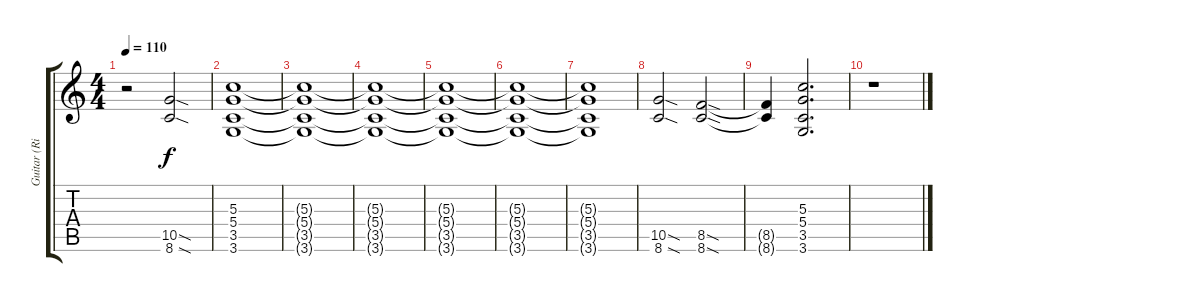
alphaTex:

\track ("Guitar (Right)" "Guitar (Ri") {instrument overdrivenguitar}
\staff {score tabs}
\tuning (E4 B3 G3 D3 A2 E2) {hide}
\ts (4 4)
\tempo 110
\clef g2
\ks c
r.2{dy f} (10.5{sod} 8.6{sod}).2 |
(5.3 5.4 3.5 3.6).1{volume 14} |
(5.3{t} 5.4{t} 3.5{t} 3.6{t}).1 |
(5.3{t} 5.4{t} 3.5{t} 3.6{t}).1 |
(5.3{t} 5.4{t} 3.5{t} 3.6{t}).1 |
(5.3{t} 5.4{t} 3.5{t} 3.6{t}).1 |
(5.3{t} 5.4{t} 3.5{t} 3.6{t}).1 |
(10.5{sod} 8.6{sod}).2 (8.5{sod} 8.6{sod}).2 |
(8.5{t} 8.6{t}).4 (5.3 5.4 3.5 3.6).2{d} |
r.1
